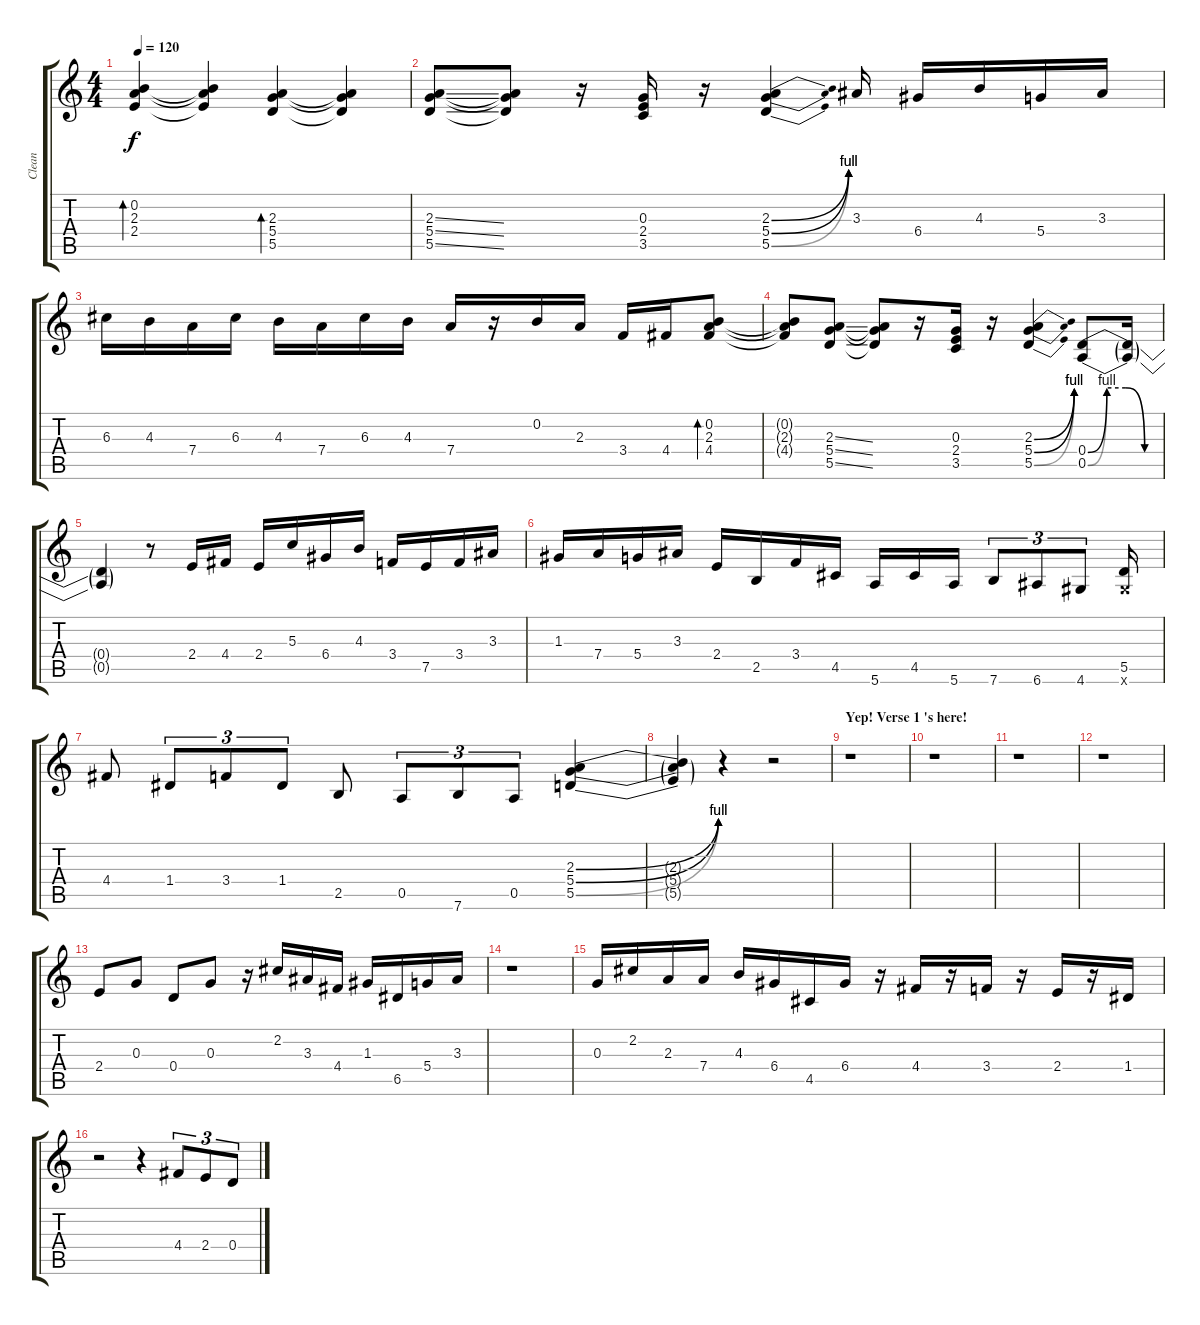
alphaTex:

\track ("Clean" "Clean") {instrument electricguitarclean}
\staff {score tabs}
\tuning (E4 B3 G3 D3 A2 E2) {hide}
\ts (4 4)
\tempo 120
\clef g2
\ks c
(0.2 2.3 2.4).4{bd 480 dy f} (0.2{t} 2.3{t} 2.4{t}).4 (2.3 5.4 5.5).4{bd 480} (2.3{t} 5.4{t} 5.5{t}).4 |
(2.3{ss} 5.4{ss} 5.5{ss}).8 (2.3{t} 5.4{t} 5.5{t}).8 r.16 (0.3 2.4 3.5).16 r.16 (2.3{be (bend 0 0 60 4)} 5.4{be (bend 0 0 60 4)} 5.5{be (bend 0 0 60 4)}).4 3.3.16 6.4.16 4.3.16 5.4.16 3.3.16 |
6.3.16 4.3.16 7.4.16 6.3.16 4.3.16 7.4.16 6.3.16 4.3.16 7.4.16 r.16 0.2.16 2.3.16 3.4.16 4.4.16 (0.2 2.3 4.4).8{bd 480} |
(0.2{t} 2.3{t} 4.4{t}).8 (2.3{ss} 5.4{ss} 5.5{ss}).8 (2.3{t} 5.4{t} 5.5{t}).8 r.16 (0.3 2.4 3.5).16 r.16 (2.3{be (bend 0 0 60 4)} 5.4{be (bend 0 0 60 4)} 5.5{be (bend 0 0 60 4)}).4 (0.4{be (custom 0 0 15 4 30 4 45 0 60 0)} 0.5{be (custom 0 0 15 4 30 4 45 0 60 0)}).8 (0.4{t} 0.5{t}).16 |
(0.4{t} 0.5{t}).4 r.8 2.4.16 4.4.16 2.4.16 5.3.16 6.4.16 4.3.16 3.4.16 7.5.16 3.4.16 3.3.16 |
1.3.16 7.4.16 5.4.16 3.3.16 2.4.16 2.5.16 3.4.16 4.5.16 5.6.16 4.5.16 5.6.16 7.6.8{tu (3 2)} 6.6.8{tu (3 2)} 4.6.8{tu (3 2)} (5.5 4.6{x}).16 |
4.4.8 1.4.8{tu (3 2)} 3.4.8{tu (3 2)} 1.4.8{tu (3 2)} 2.5.8 0.5.8{tu (3 2)} 7.6.8{tu (3 2)} 0.5.8{tu (3 2)} (2.3{be (bend 0 0 60 4)} 5.4{be (bend 0 0 60 4)} 5.5{be (bend 0 0 60 4)}).4 |
(2.3{t} 5.4{t} 5.5{t}).4 r.4 r.2 |
\section ("" "Yep! Verse 1 's here!")
r.1 |
r.1 |
r.1 |
r.1 |
2.4.8{volume 15} 0.3.8 0.4.8 0.3.8 r.16 2.2.16 3.3.16 4.4.16 1.3.16 6.5.16 5.4.16 3.3.16 |
r.1 |
0.3.16 2.2.16 2.3.16 7.4.16 4.3.16 6.4.16 4.5.16 6.4.16 r.16 4.4.16 r.16 3.4.16 r.16 2.4.16 r.16 1.4.16 |
r.2 r.4 4.4.8{tu (3 2)} 2.4.8{tu (3 2)} 0.4.8{tu (3 2)}
